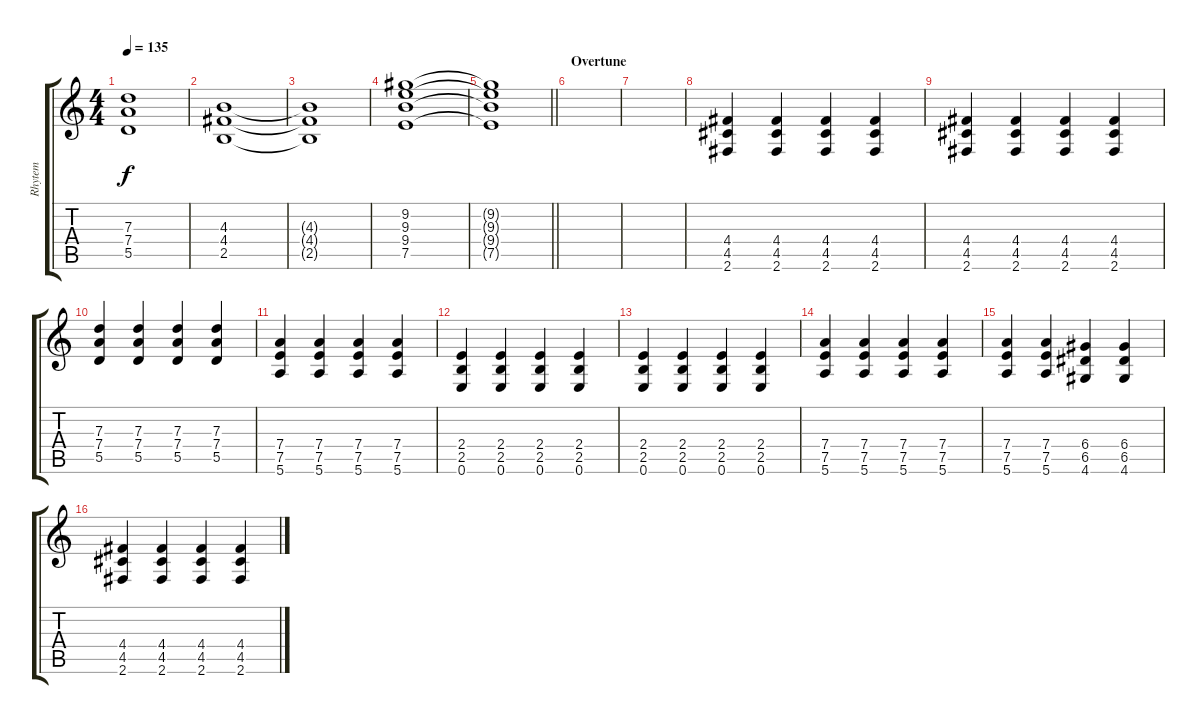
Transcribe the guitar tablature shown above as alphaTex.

\track ("Rhytem" "Rhytem") {instrument overdrivenguitar}
\staff {score tabs}
\tuning (E4 B3 G3 D3 A2 E2) {hide}
\ts (4 4)
\tempo 135
\clef g2
\ks c
(7.3{t} 7.4{t} 5.5{t}).1{dy f} |
(4.3 4.4 2.5).1 |
(4.3{t} 4.4{t} 2.5{t}).1 |
(9.2 9.3 9.4 7.5).1 |
\barLineRight lightlight
(9.2{t} 9.3{t} 9.4{t} 7.5{t}).1 |
\section ("" "Overtune")
|
|
(4.4 4.5 2.6).4 (4.4 4.5 2.6).4 (4.4 4.5 2.6).4 (4.4 4.5 2.6).4 |
(4.4 4.5 2.6).4 (4.4 4.5 2.6).4 (4.4 4.5 2.6).4 (4.4 4.5 2.6).4 |
(7.3 7.4 5.5).4 (7.3 7.4 5.5).4 (7.3 7.4 5.5).4 (7.3 7.4 5.5).4 |
(7.4 7.5 5.6).4 (7.4 7.5 5.6).4 (7.4 7.5 5.6).4 (7.4 7.5 5.6).4 |
(2.4 2.5 0.6).4 (2.4 2.5 0.6).4 (2.4 2.5 0.6).4 (2.4 2.5 0.6).4 |
(2.4 2.5 0.6).4 (2.4 2.5 0.6).4 (2.4 2.5 0.6).4 (2.4 2.5 0.6).4 |
(7.4 7.5 5.6).4 (7.4 7.5 5.6).4 (7.4 7.5 5.6).4 (7.4 7.5 5.6).4 |
(7.4 7.5 5.6).4 (7.4 7.5 5.6).4 (6.4 6.5 4.6).4 (6.4 6.5 4.6).4 |
(4.4 4.5 2.6).4 (4.4 4.5 2.6).4 (4.4 4.5 2.6).4 (4.4 4.5 2.6).4
